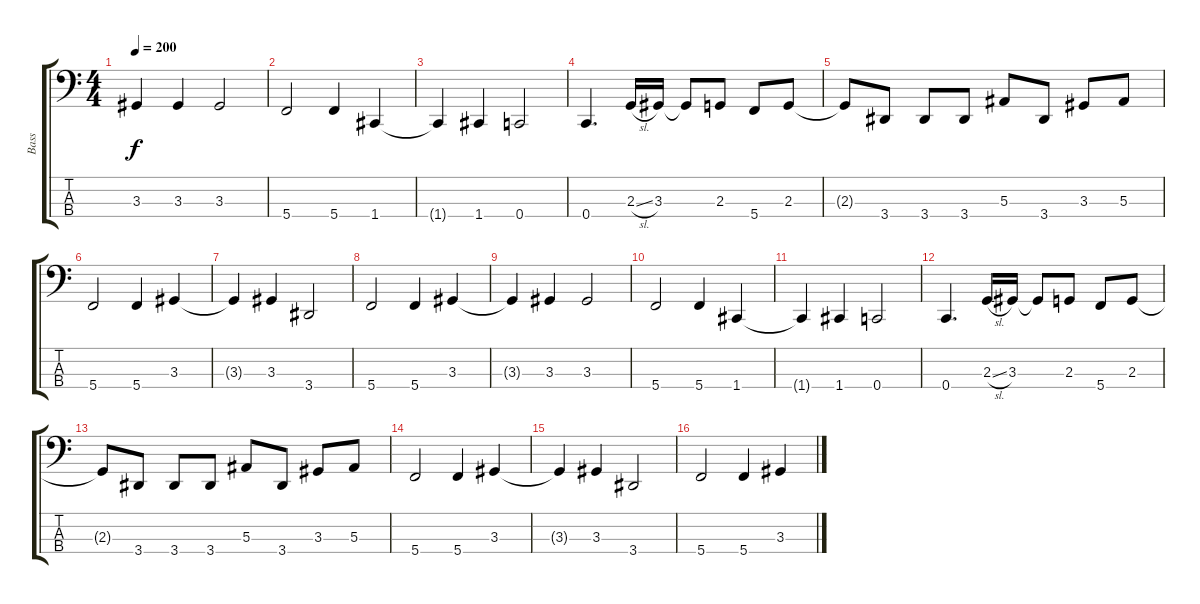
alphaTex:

\track ("Bass" "Bass") {instrument electricbassfinger}
\staff {score tabs}
\tuning (Eb2 Bb1 F1 C1) {hide}
\ts (4 4)
\tempo 200
\clef f4
\ks c
3.3{t}.4{dy f} 3.3.4 3.3.2 |
5.4.2 5.4.4 1.4.4 |
1.4{t}.4 1.4.4 0.4.2 |
0.4.4{d} 2.3{sl}.16 3.3.16 3.3{t}.8 2.3.8 5.4.8 2.3.8 |
2.3{t}.8 3.4.8 3.4.8 3.4.8 5.3.8 3.4.8 3.3.8 5.3.8 |
5.4.2 5.4.4 3.3.4 |
3.3{t}.4 3.3.4 3.4.2 |
5.4.2 5.4.4 3.3.4 |
3.3{t}.4 3.3.4 3.3.2 |
5.4.2 5.4.4 1.4.4 |
1.4{t}.4 1.4.4 0.4.2 |
0.4.4{d} 2.3{sl}.16 3.3.16 3.3{t}.8 2.3.8 5.4.8 2.3.8 |
2.3{t}.8 3.4.8 3.4.8 3.4.8 5.3.8 3.4.8 3.3.8 5.3.8 |
5.4.2 5.4.4 3.3.4 |
3.3{t}.4 3.3.4 3.4.2 |
5.4.2 5.4.4 3.3.4
